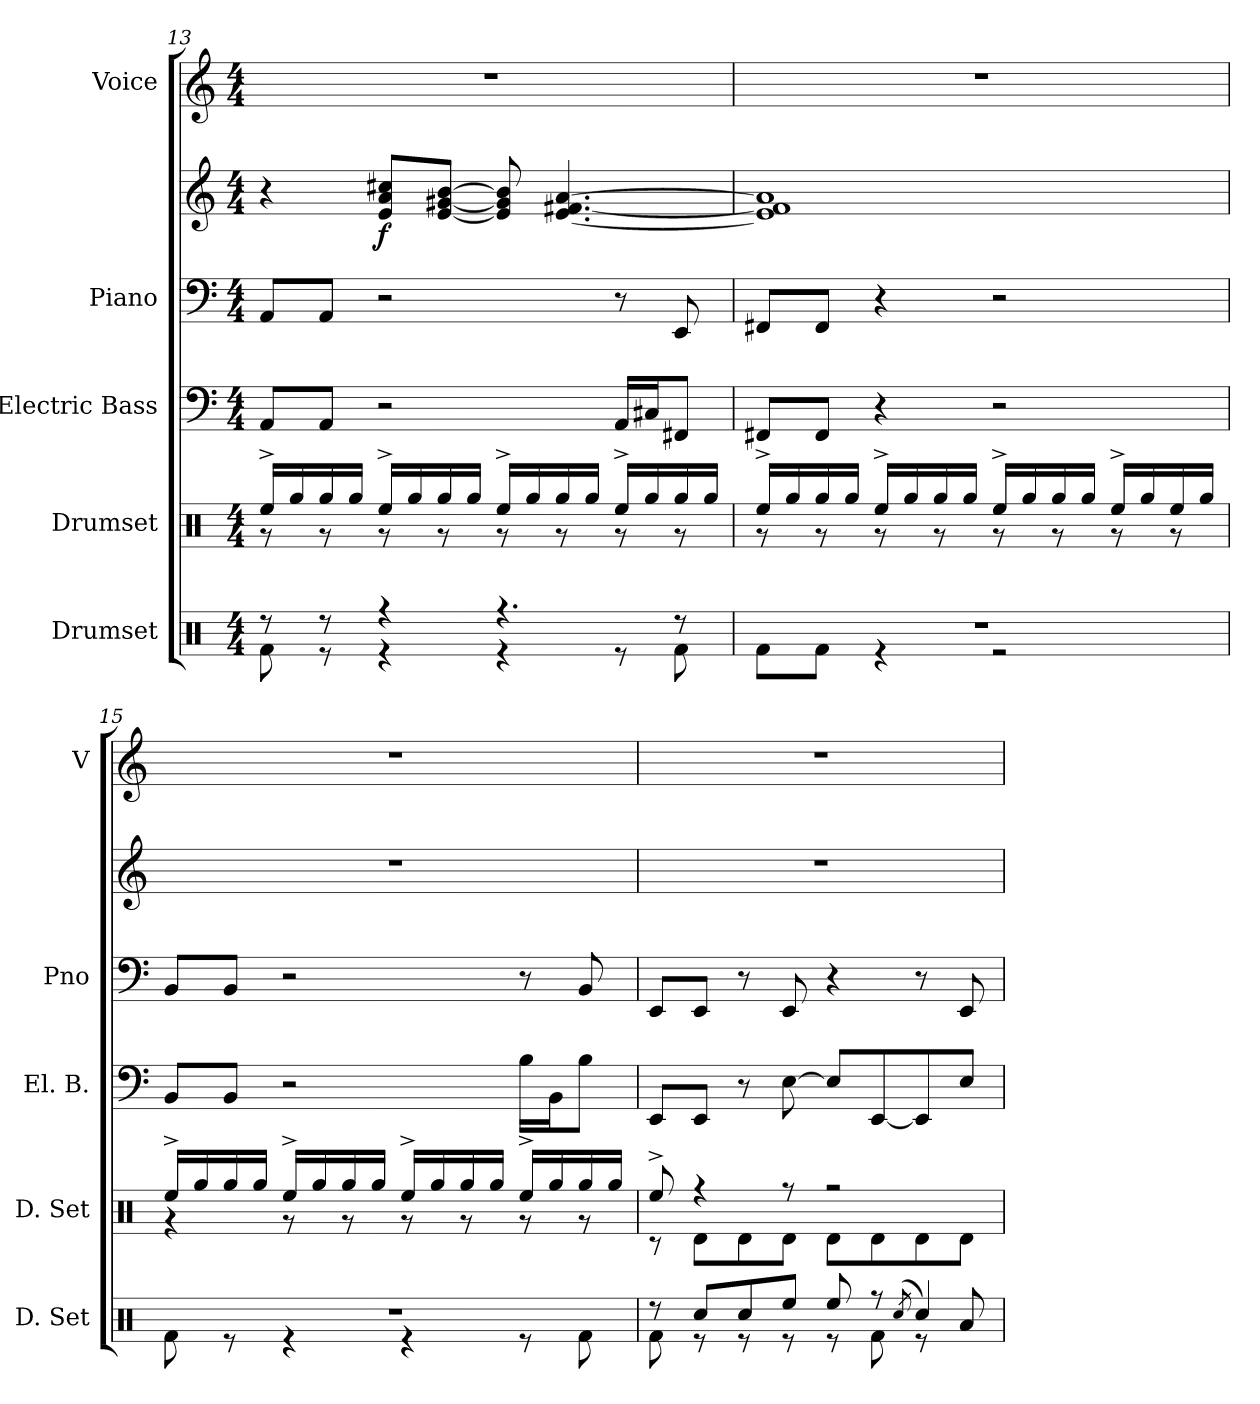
**kern	**kern	**kern	**kern	**kern	**dynam	**kern
*part5	*part4	*part3	*part2	*part2	*part2	*part1
*staff6	*staff5	*staff4	*staff3	*staff2	*staff2/3	*staff1
*I"Drumset	*I"Drumset	*I"Electric Bass	*I"Piano	*	*	*I"Voice
*I'D. Set	*I'D. Set	*I'El. B.	*I'Pno	*	*	*I'V
!!LO:PB:g=z
*clefX	*clefX	*clefF4	*clefF4	*clefG2	*	*clefG2
*	*	*ITrd7c12	*	*	*	*
*k[]	*k[]	*k[]	*k[]	*k[]	*	*k[]
*M4/4	*M4/4	*M4/4	*M4/4	*M4/4	*	*M4/4
=13	=13	=13	=13	=13	=13	=13
*^	*^	*	*	*	*	*
8r	8Rf\	16Ree^/LL	8r	8AAA/L	8AA/L	4r	.	1r
.	.	16Rgg/	.	.	.	.	.	.
8r	8r	16Rgg/	8r	8AAA/J	8AA/J	.	.	.
.	.	16Rgg/JJ	.	.	.	.	.	.
!	!	!	!	!	!	!	!LO:DY:b	!
4r	4r	16Ree^/LL	8r	2r	2r	8e/ 8a/ 8cc#X/L	f	.
.	.	16Rgg/	.	.	.	.	.	.
.	.	16Rgg/	8r	.	.	[8e/ [8g#X/ [8b/J	.	.
.	.	16Rgg/JJ	.	.	.	.	.	.
4.r	4r	16Ree^/LL	8r	.	.	8e/] 8g#/] 8b/]	.	.
.	.	16Rgg/	.	.	.	.	.	.
.	.	16Rgg/	8r	.	.	[4.e/ [4.f#X/ [4.a/	.	.
.	.	16Rgg/JJ	.	.	.	.	.	.
.	8r	16Ree^/LL	8r	16AAA/LL	8r	.	.	.
.	.	16Rgg/	.	16CC#X/J	.	.	.	.
8r	8Rf\	16Rgg/	8r	8FFF#X/J	8EE/	.	.	.
.	.	16Rgg/JJ	.	.	.	.	.	.
=14	=14	=14	=14	=14	=14	=14	=14	=14
1r	8Rf\L	16Ree^/LL	8r	8FFF#X/L	8FF#X/L	1e] 1f#] 1a]	.	1r
.	.	16Rgg/	.	.	.	.	.	.
.	8Rf\J	16Rgg/	8r	8FFF#/J	8FF#/J	.	.	.
.	.	16Rgg/JJ	.	.	.	.	.	.
.	4r	16Ree^/LL	8r	4r	4r	.	.	.
.	.	16Rgg/	.	.	.	.	.	.
.	.	16Rgg/	8r	.	.	.	.	.
.	.	16Rgg/JJ	.	.	.	.	.	.
.	2r	16Ree^/LL	8r	2r	2r	.	.	.
.	.	16Rgg/	.	.	.	.	.	.
.	.	16Rgg/	8r	.	.	.	.	.
.	.	16Rgg/JJ	.	.	.	.	.	.
.	.	16Ree^/LL	8r	.	.	.	.	.
.	.	16Rgg/	.	.	.	.	.	.
.	.	16Ree/	8r	.	.	.	.	.
.	.	16Rgg/JJ	.	.	.	.	.	.
=15	=15	=15	=15	=15	=15	=15	=15	=15
1r	8Rf\	16Ree^/LL	4r	8BBB/L	8BB/L	1r	.	1r
.	.	16Rgg/	.	.	.	.	.	.
.	8r	16Rgg/	.	8BBB/J	8BB/J	.	.	.
.	.	16Rgg/JJ	.	.	.	.	.	.
.	4r	16Ree^/LL	8r	2r	2r	.	.	.
.	.	16Rgg/	.	.	.	.	.	.
.	.	16Rgg/	8r	.	.	.	.	.
.	.	16Rgg/JJ	.	.	.	.	.	.
.	4r	16Ree^/LL	8r	.	.	.	.	.
.	.	16Rgg/	.	.	.	.	.	.
.	.	16Rgg/	8r	.	.	.	.	.
.	.	16Rgg/JJ	.	.	.	.	.	.
.	8r	16Ree^/LL	8r	16BB\LL	8r	.	.	.
.	.	16Rgg/	.	16BBB\J	.	.	.	.
.	8Rf\	16Rgg/	8r	8BB\J	8BB/	.	.	.
.	.	16Rgg/JJ	.	.	.	.	.	.
=16	=16	=16	=16	=16	=16	=16	=16	=16
8r	8Rf\	8Ree^/	8r	8EEE/L	8EE/L	1r	.	1r
8Rcc/L	8r	4r	8Rd\L	8EEE/J	8EE/J	.	.	.
8Rcc/	8r	.	8Rd\	8r	8r	.	.	.
8Ree/J	8r	8r	8Rd\J	[8EE\	8EE/	.	.	.
8Ree/	8r	2r	8Rd\L	8EE/L]	4r	.	.	.
8r	8Rf\	.	8Rd\	[8EEE/	.	.	.	.
(8qRcc/	.	.	.	.	.	.	.	.
4Rcc/)	8r	.	8Rd\	8EEE/]	8r	.	.	.
.	8Ra/	.	8Rd\J	8EE/J	8EE/	.	.	.
*v	*v	*	*	*	*	*	*	*
*	*v	*v	*	*	*	*	*
=	=	=	=	=	=	=
*-	*-	*-	*-	*-	*-	*-
